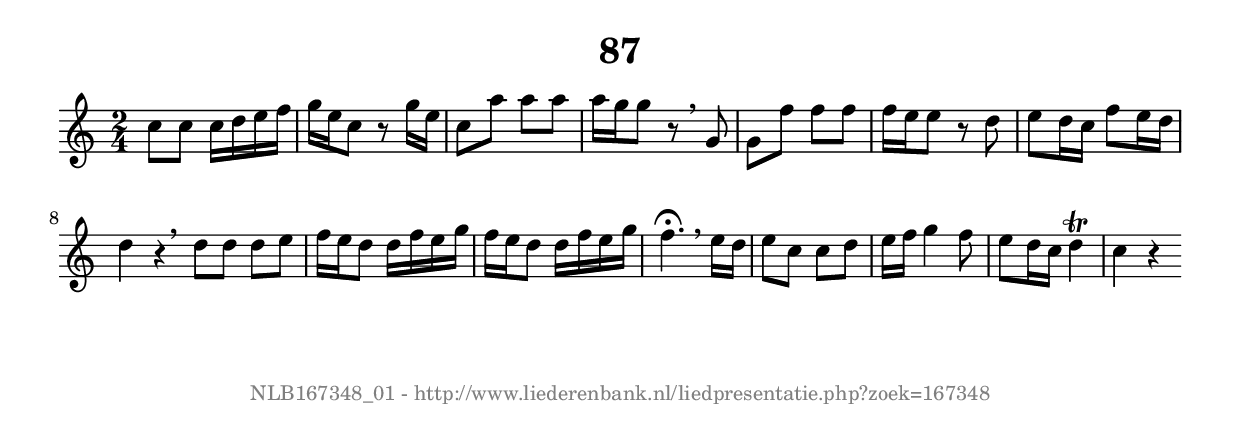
%
% produced by wce2krn 1.64 (7 June 2014)
%
\version"2.16"
#(append! paper-alist '(("long" . (cons (* 210 mm) (* 2000 mm)))))
#(set-default-paper-size "long")
sb = {\breathe}
mBreak = {\breathe }
bBreak = {\breathe }
x = {\once\override NoteHead #'style = #'cross }
gl=\glissando
itime={\override Staff.TimeSignature #'stencil = ##f }
ficta = {\once\set suggestAccidentals = ##t}
fine = {\once\override Score.RehearsalMark #'self-alignment-X = #1 \mark \markup {\italic{Fine}}}
dc = {\once\override Score.RehearsalMark #'self-alignment-X = #1 \mark \markup {\italic{D.C.}}}
dcf = {\once\override Score.RehearsalMark #'self-alignment-X = #1 \mark \markup {\italic{D.C. al Fine}}}
dcc = {\once\override Score.RehearsalMark #'self-alignment-X = #1 \mark \markup {\italic{D.C. al Coda}}}
ds = {\once\override Score.RehearsalMark #'self-alignment-X = #1 \mark \markup {\italic{D.S.}}}
dsf = {\once\override Score.RehearsalMark #'self-alignment-X = #1 \mark \markup {\italic{D.S. al Fine}}}
dsc = {\once\override Score.RehearsalMark #'self-alignment-X = #1 \mark \markup {\italic{D.S. al Coda}}}
pv = {\set Score.repeatCommands = #'((volta "1"))}
sv = {\set Score.repeatCommands = #'((volta "2"))}
tv = {\set Score.repeatCommands = #'((volta "3"))}
qv = {\set Score.repeatCommands = #'((volta "4"))}
xv = {\set Score.repeatCommands = #'((volta #f))}
\header{ tagline = ""
title = "87"
}
\score {{
\key c \major
\relative g'
{
\set melismaBusyProperties = #'()
\time 2/4
\tempo 4=120
\override Score.MetronomeMark #'transparent = ##t
\override Score.RehearsalMark #'break-visibility = #(vector #t #t #f)
c8 c c16 d e f g e c8 r g'16 e c8 a' a a a16 g g8 r \mBreak
g,8 g f' f f f16 e e8 r d e d16 c f8 e16 d d4 r \bar ":|:" \bBreak
d8 d d e f16 e d8 d16 f e g f e d8 d16 f e g f4.^\fermata \mBreak
e16 d e8 c c d e16 f g4 f8 e8 d16 c d4^\trill c r \bar ":|"
 }}
 \midi { }
 \layout {
            indent = 0.0\cm
}
}
\markup { \vspace #0 } \markup { \with-color #grey \fill-line { \center-column { \smaller "NLB167348_01 - http://www.liederenbank.nl/liedpresentatie.php?zoek=167348" } } }
